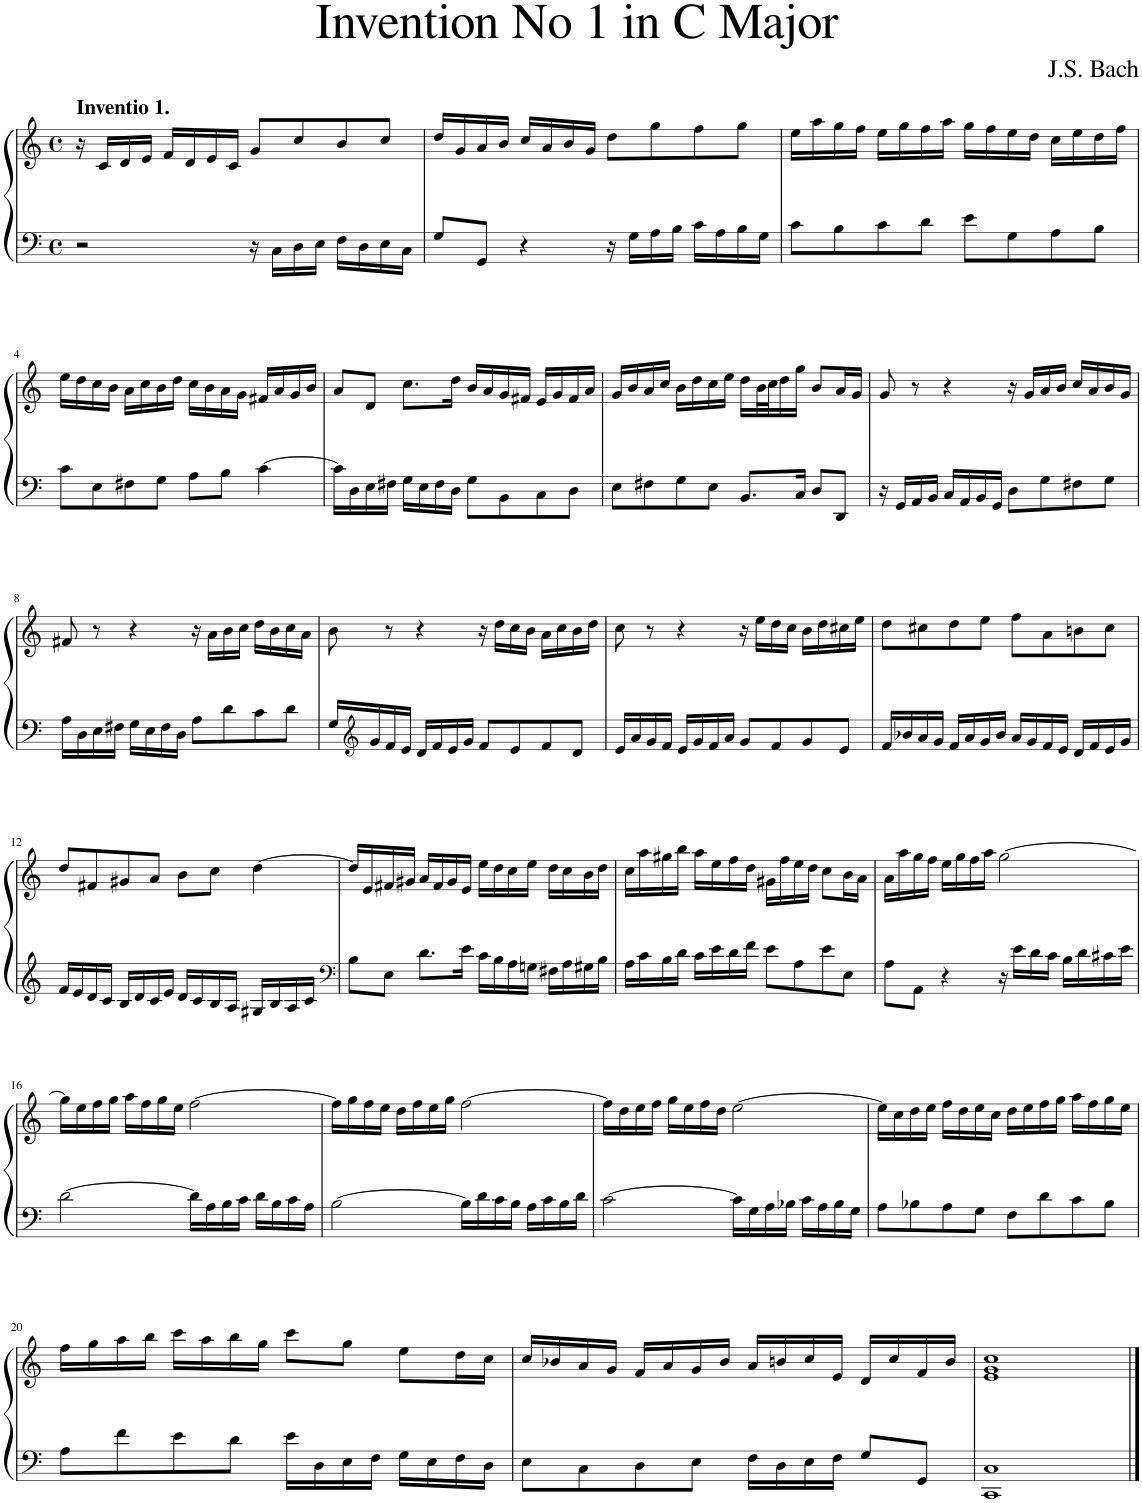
**kern	**kern
*part1	*part1
*staff2	*staff1
*I"Piano	*
*I'Pno.	*
*clefF4	*clefG2
*k[]	*k[]
*M4/4	*M4/4
*met(c)	*met(c)
=1	=1
!	!LO:TX:a:B:t=Inventio 1.
2r	16r
.	16c/LL
.	16d/
.	16e/JJ
.	16f/LL
.	16d/
.	16e/
.	16c/JJ
16r	8g/L
16C\LL	.
16D\	8cc/
16E\JJ	.
16F\LL	8b/
16D\	.
16E\	8cc/J
16C\JJ	.
=2	=2
8G/L	16dd/LL
.	16g/
8GG/J	16a/
.	16b/JJ
4r	16cc/LL
.	16a/
.	16b/
.	16g/JJ
16r	8dd\L
16G\LL	.
16A\	8gg\
16B\JJ	.
16c\LL	8ff\
16A\	.
16B\	8gg\J
16G\JJ	.
=3	=3
8c\L	16ee\LL
.	16aa\
8B\	16gg\
.	16ff\JJ
8c\	16ee\LL
.	16gg\
8d\J	16ff\
.	16aa\JJ
8e\L	16gg\LL
.	16ff\
8G\	16ee\
.	16dd\JJ
8A\	16cc\LL
.	16ee\
8B\J	16dd\
.	16ff\JJ
!!LO:LB:g=z
=4	=4
8c\L	16ee\LL
.	16dd\
8E\	16cc\
.	16b\JJ
8F#X\	16a\LL
.	16cc\
8G\J	16b\
.	16dd\JJ
8A\L	16cc\LL
.	16b\
8B\J	16a\
.	16g\JJ
[4c\	16f#X/LL
.	16a/
.	16g/
.	16b/JJ
=5	=5
16c\LL]	8a/L
16D\	.
16E\	8d/J
16F#X\JJ	.
16G\LL	8.cc\L
16E\	.
16F#\	.
16D\JJ	16dd\Jk
8G\L	16b/LL
.	16a/
8BB\	16g/
.	16f#X/JJ
8C\	16e/LL
.	16g/
8D\J	16f#/
.	16a/JJ
=6	=6
8E\L	16g/LL
.	16b/
8F#X\	16a/
.	16cc/JJ
8G\	16b\LL
.	16dd\
8E\J	16cc\
.	16ee\JJ
8.BB/L	16dd\LL
.	32b\L
.	32cc\J
.	16dd\
16C/Jk	16gg\JJ
8D/L	8b/L
8DD/J	16a/L
.	16g/JJ
=7	=7
16r	8g/
16GG/LL	.
16AA/	8r
16BB/JJ	.
16C/LL	4r
16AA/	.
16BB/	.
16GG/JJ	.
8D\L	16r
.	16g/LL
8G\	16a/
.	16b/JJ
8F#X\	16cc/LL
.	16a/
8G\J	16b/
.	16g/JJ
!!LO:LB:g=z
=8	=8
16A\LL	8f#X/
16D\	.
16E\	8r
16F#X\JJ	.
16G\LL	4r
16E\	.
16F#\	.
16D\JJ	.
8A\L	16r
.	16a\LL
8d\	16b\
.	16cc\JJ
8c\	16dd\LL
.	16b\
8d\J	16cc\
.	16a\JJ
=9	=9
16G/LL	8b\
*clefG2	*
16g/	.
16f/	8r
16e/JJ	.
16d/LL	4r
16f/	.
16e/	.
16g/JJ	.
8f/L	16r
.	16dd\LL
8e/	16cc\
.	16b\JJ
8f/	16a\LL
.	16cc\
8d/J	16b\
.	16dd\JJ
=10	=10
16e/LL	8cc\
16a/	.
16g/	8r
16f/JJ	.
16e/LL	4r
16g/	.
16f/	.
16a/JJ	.
8g/L	16r
.	16ee\LL
8f/	16dd\
.	16cc\JJ
8g/	16b\LL
.	16dd\
8e/J	16cc#X\
.	16ee\JJ
=11	=11
16f/LL	8dd\L
16b-X/	.
16a/	8cc#X\
16g/JJ	.
16f/LL	8dd\
16a/	.
16g/	8ee\J
16b-/JJ	.
16a/LL	8ff\L
16g/	.
16f/	8a\
16e/JJ	.
16d/LL	8bn\
16f/	.
16e/	8cc#\J
16g/JJ	.
!!LO:LB:g=z
=12	=12
16f/LL	8dd/L
16e/	.
16d/	8f#X/
16c/JJ	.
16B/LL	8g#X/
16d/	.
16c/	8a/J
16e/JJ	.
16d/LL	8b\L
16c/	.
16B/	8cc\J
16A/JJ	.
16G#X/LL	[4dd\
16B/	.
16A/	.
16c/JJ	.
=13	=13
*clefF4	*
8B\L	16dd/LL]
.	16e/
8E\J	16f#X/
.	16g#X/JJ
8.d\L	16a/LL
.	16f#/
.	16g#/
16e\Jk	16e/JJ
16c\LL	16ee\LL
16B\	16dd\
16A\	16cc\
16Gn\JJ	16ee\JJ
16F#X\LL	16dd\LL
16A\	16cc\
16G#X\	16b\
16B\JJ	16dd\JJ
=14	=14
16A\LL	16cc\LL
16c\	16aa\
16B\	16gg#X\
16d\JJ	16bb\JJ
16c\LL	16aa\LL
16e\	16ee\
16d\	16ff\
16f\JJ	16dd\JJ
8e\L	16g#X\LL
.	16ff\
8A\	16ee\
.	16dd\JJ
8e\	8cc\L
8E\J	16b\L
.	16a\JJ
=15	=15
8A\L	16a\LL
.	16aa\
8AA\J	16gg\
.	16ff\JJ
4r	16ee\LL
.	16gg\
.	16ff\
.	16aa\JJ
16r	[2gg\
16e\LL	.
16d\	.
16c\JJ	.
16B\LL	.
16d\	.
16c#X\	.
16e\JJ	.
!!LO:LB:g=z
=16	=16
[2d\	16gg\LL]
.	16ee\
.	16ff\
.	16gg\JJ
.	16aa\LL
.	16ff\
.	16gg\
.	16ee\JJ
16d\LL]	[2ff\
16A\	.
16B\	.
16c\JJ	.
16d\LL	.
16B\	.
16c\	.
16A\JJ	.
=17	=17
[2B\	16ff\LL]
.	16gg\
.	16ff\
.	16ee\JJ
.	16dd\LL
.	16ff\
.	16ee\
.	16gg\JJ
16B\LL]	[2ff\
16d\	.
16c\	.
16B\JJ	.
16A\LL	.
16c\	.
16B\	.
16d\JJ	.
=18	=18
[2c\	16ff\LL]
.	16dd\
.	16ee\
.	16ff\JJ
.	16gg\LL
.	16ee\
.	16ff\
.	16dd\JJ
16c\LL]	[2ee\
16G\	.
16A\	.
16B-X\JJ	.
16c\LL	.
16A\	.
16B-\	.
16G\JJ	.
=19	=19
8A\L	16ee\LL]
.	16cc\
8B-X\	16dd\
.	16ee\JJ
8A\	16ff\LL
.	16dd\
8G\J	16ee\
.	16cc\JJ
8F\L	16dd\LL
.	16ee\
8d\	16ff\
.	16gg\JJ
8c\	16aa\LL
.	16ff\
8B-\J	16gg\
.	16ee\JJ
!!LO:LB:g=z
=20	=20
8A\L	16ff\LL
.	16gg\
8f\	16aa\
.	16bb\JJ
8e\	16ccc\LL
.	16aa\
8d\J	16bb\
.	16gg\JJ
16e\LL	8ccc\L
16D\	.
16E\	8gg\J
16F\JJ	.
16G\LL	8ee\L
16E\	.
16F\	16dd\L
16D\JJ	16cc\JJ
=21	=21
8E\L	16cc/LL
.	16b-X/
8C\	16a/
.	16g/JJ
8D\	16f/LL
.	16a/
8E\J	16g/
.	16b-/JJ
16F\LL	16a/LL
16D\	16bn/
16E\	16cc/
16F\JJ	16e/JJ
8G/L	16d/LL
.	16cc/
8GG/J	16f/
.	16b/JJ
=22	=22
1CC 1C	1e 1g 1cc
==	==
*-	*-
